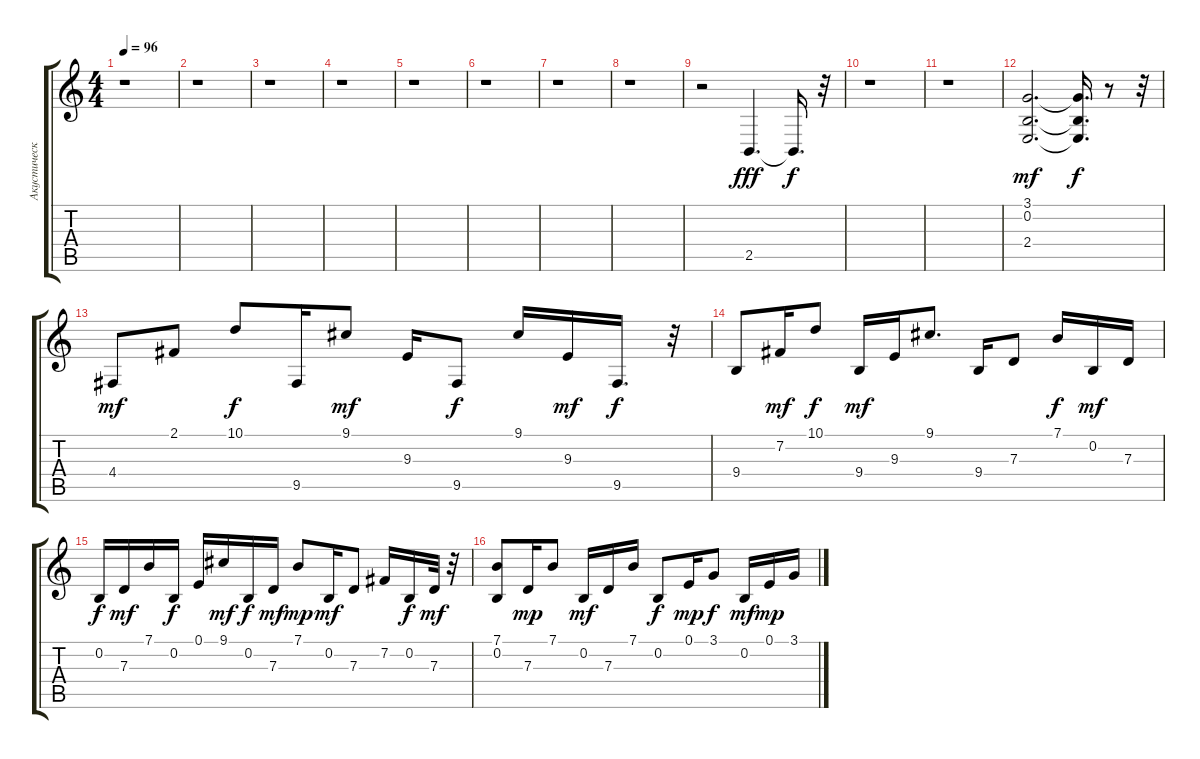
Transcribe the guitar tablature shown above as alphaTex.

\track ("Акустический Гранд Роял" "Акустическ") {instrument acousticgrandpiano}
\staff {score tabs}
\tuning (E4 B3 G3 D3 A2 E2) {hide}
\ts (4 4)
\tempo 96
\clef g2
\ks c
r.1{dy f} |
r.1 |
r.1 |
r.1 |
r.1 |
r.1 |
r.1 |
r.1 |
r.2 2.5.4{d dy fff} 2.5{t}.16{d dy f} r.32 |
r.1 |
r.1 |
(3.1 0.2 2.4).2{d dy mf} (3.1{t} 0.2{t} 2.4{t}).16{d dy f} r.8 r.32 |
4.4.8{dy mf} 2.1.8 10.1.8{dy f} 9.5.16 9.1.8{dy mf} 9.3.16 9.5.8{dy f} 9.1.16 9.3.16{dy mf} 9.5.16{d dy f} r.32 |
9.4.8 7.2.16{dy mf} 10.1.8{dy f} 9.4.16{dy mf} 9.3.16 9.1.8{d} 9.4.16 7.3.8 7.1.16{dy f} 0.2.16{dy mf} 7.3.16 |
0.2.16{dy f} 7.3.16{dy mf} 7.1.16 0.2.16{dy f} 0.1.16 9.1.16{dy mf} 0.2.16{dy f} 7.3.16{dy mf} 7.1.8{dy mp} 0.2.16{dy mf} 7.3.8 7.2.16 0.2.16{dy f} 7.3.32{dy mf} r.32 |
(7.1 0.2).8 7.3.16{dy mp} 7.1.8 0.2.16{dy mf} 7.3.16 7.1.16 0.2.8{dy f} 0.1.16{dy mp} 3.1.8{dy f} 0.2.16{dy mf} 0.1.16{dy mp} 3.1.16
